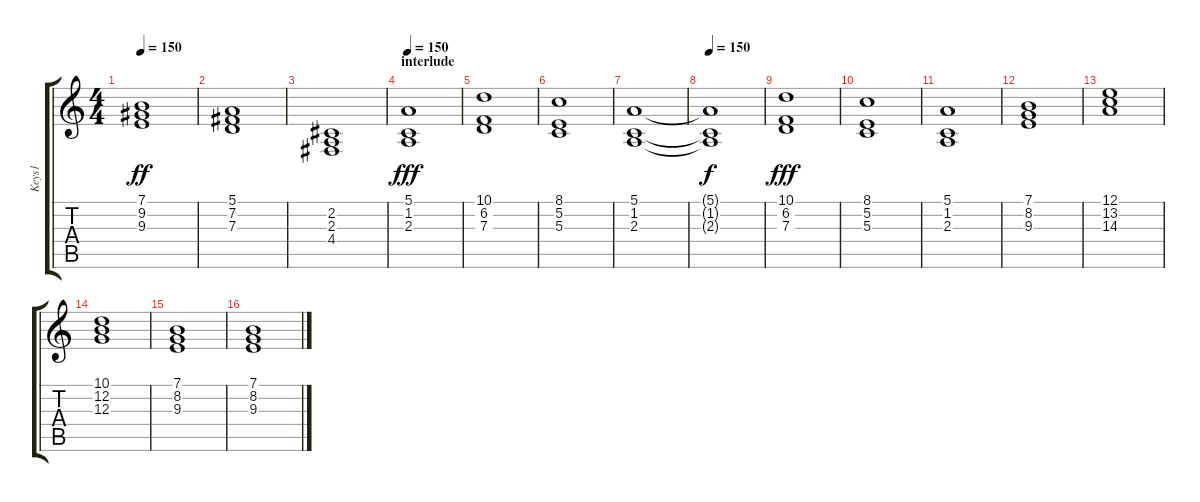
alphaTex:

\track ("Keys1" "Keys1") {instrument synthstrings1}
\staff {score tabs}
\tuning (E4 B3 G3 D3 A2 E2) {hide}
\ts (4 4)
\tempo 150
\clef g2
\ks c
(7.1 9.2 9.3).1{dy ff} |
(5.1 7.2 7.3).1 |
(2.2 2.3 4.4).1 |
\section ("" "interlude")
\tempo 150
(5.1 1.2 2.3).1{dy fff} |
(10.1 6.2 7.3).1 |
(8.1 5.2 5.3).1 |
(5.1 1.2 2.3).1 |
\tempo 150
(5.1{t} 1.2{t} 2.3{t}).1{dy f} |
(10.1 6.2 7.3).1{dy fff} |
(8.1 5.2 5.3).1 |
(5.1 1.2 2.3).1 |
(7.1 8.2 9.3).1 |
(12.1 13.2 14.3).1 |
(10.1 12.2 12.3).1 |
(7.1 8.2 9.3).1 |
(7.1 8.2 9.3).1
